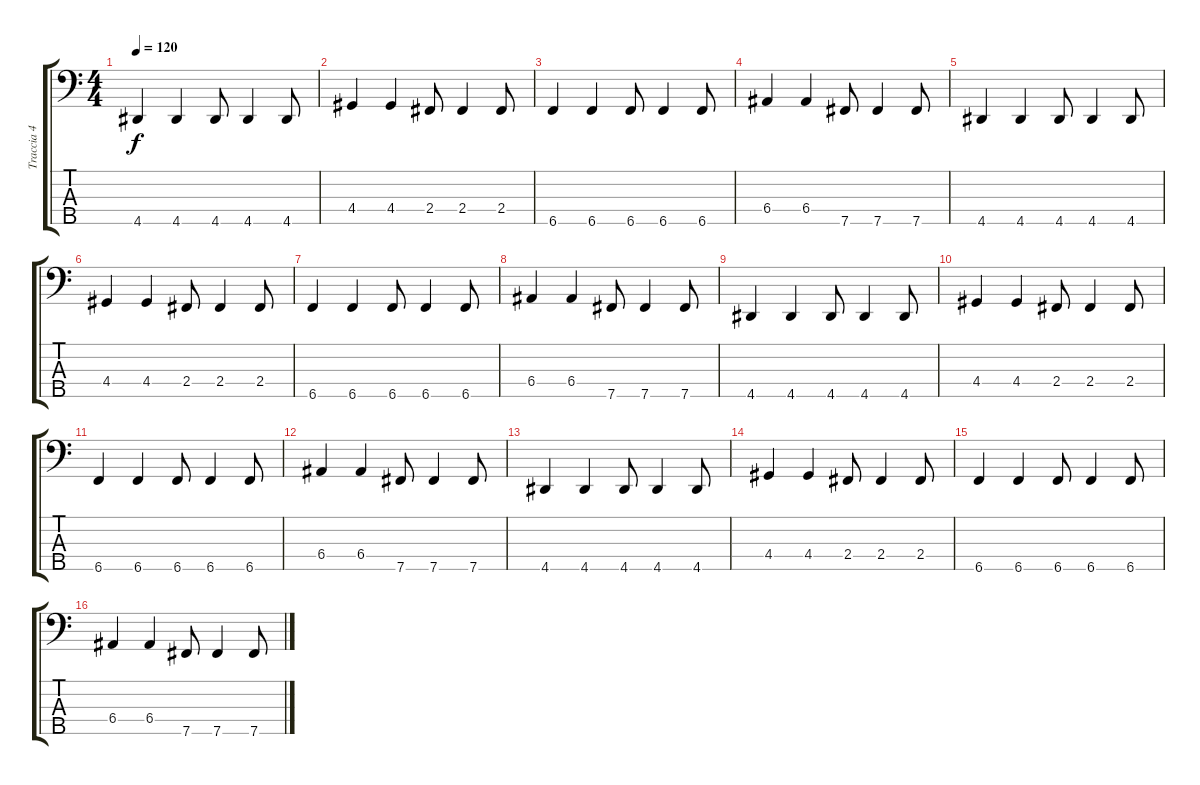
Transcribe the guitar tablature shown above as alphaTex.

\track ("Traccia 4" "Traccia 4") {instrument synthbass1}
\staff {score tabs}
\tuning (G2 D2 A1 E1 B0) {hide}
\ts (4 4)
\tempo 120
\clef f4
\ks c
4.5.4{dy f} 4.5.4 4.5.8 4.5.4 4.5.8 |
4.4.4 4.4.4 2.4.8 2.4.4 2.4.8 |
6.5.4 6.5.4 6.5.8 6.5.4 6.5.8 |
6.4.4 6.4.4 7.5.8 7.5.4 7.5.8 |
4.5.4 4.5.4 4.5.8 4.5.4 4.5.8 |
4.4.4 4.4.4 2.4.8 2.4.4 2.4.8 |
6.5.4 6.5.4 6.5.8 6.5.4 6.5.8 |
6.4.4 6.4.4 7.5.8 7.5.4 7.5.8 |
4.5.4 4.5.4 4.5.8 4.5.4 4.5.8 |
4.4.4 4.4.4 2.4.8 2.4.4 2.4.8 |
6.5.4 6.5.4 6.5.8 6.5.4 6.5.8 |
6.4.4 6.4.4 7.5.8 7.5.4 7.5.8 |
4.5.4 4.5.4 4.5.8 4.5.4 4.5.8 |
4.4.4 4.4.4 2.4.8 2.4.4 2.4.8 |
6.5.4 6.5.4 6.5.8 6.5.4 6.5.8 |
6.4.4 6.4.4 7.5.8 7.5.4 7.5.8
